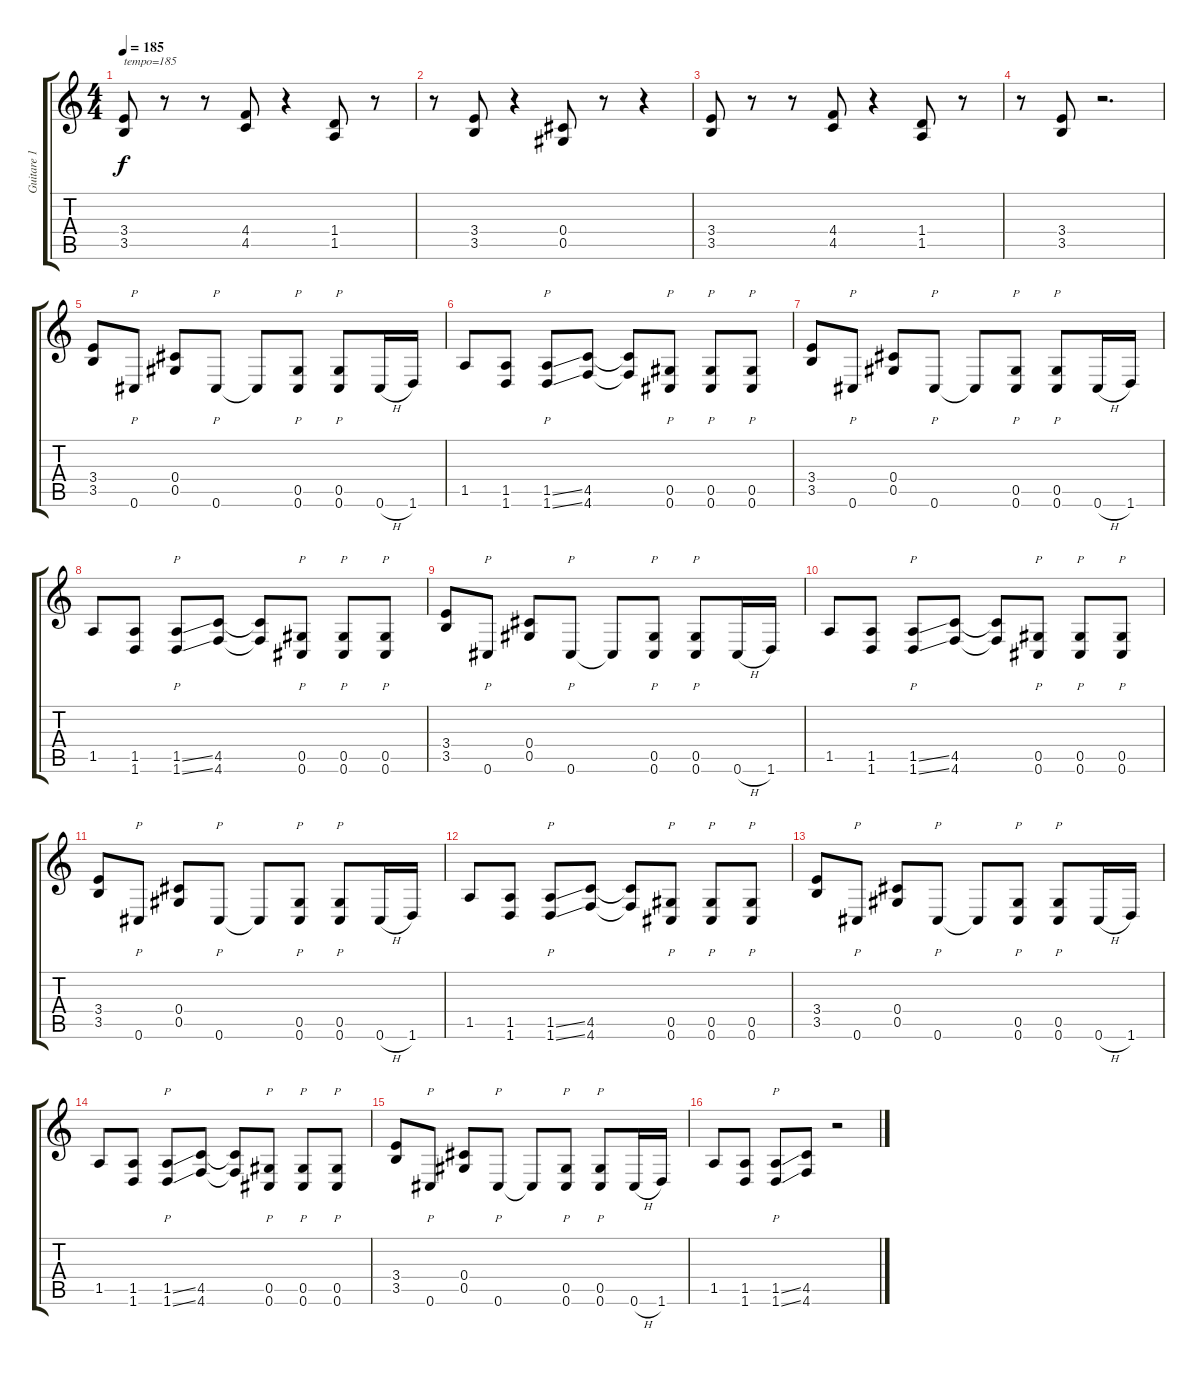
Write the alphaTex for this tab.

\track ("Guitare 1" "Guitare 1") {instrument distortionguitar}
\staff {score tabs}
\tuning (Eb4 Bb3 Gb3 Db3 Ab2 Db2) {hide}
\ts (4 4)
\tempo 185
\clef g2
\ks c
(3.4 3.5).8{txt "tempo=185" dy f instrument distortionguitar} r.8 r.8 (4.4 4.5).8 r.4 (1.4 1.5).8 r.8 |
r.8 (3.4 3.5).8 r.4 (0.4 0.5).8 r.8 r.4 |
(3.4 3.5).8 r.8 r.8 (4.4 4.5).8 r.4 (1.4 1.5).8 r.8 |
r.8 (3.4 3.5).8 r.2{d} |
(3.4 3.5).8 0.6.8{p} (0.4 0.5).8 0.6.8{p} 0.6{t}.8 (0.5 0.6).8{p} (0.5 0.6).8{p} 0.6{h}.16 1.6.16 |
1.5.8 (1.5 1.6).8 (1.5{ss} 1.6{ss}).8{p} (4.5 4.6).8 (4.5{t} 4.6{t}).8 (0.5 0.6).8{p} (0.5 0.6).8{p} (0.5 0.6).8{p} |
(3.4 3.5).8 0.6.8{p} (0.4 0.5).8 0.6.8{p} 0.6{t}.8 (0.5 0.6).8{p} (0.5 0.6).8{p} 0.6{h}.16 1.6.16 |
1.5.8 (1.5 1.6).8 (1.5{ss} 1.6{ss}).8{p} (4.5 4.6).8 (4.5{t} 4.6{t}).8 (0.5 0.6).8{p} (0.5 0.6).8{p} (0.5 0.6).8{p} |
(3.4 3.5).8 0.6.8{p} (0.4 0.5).8 0.6.8{p} 0.6{t}.8 (0.5 0.6).8{p} (0.5 0.6).8{p} 0.6{h}.16 1.6.16 |
1.5.8 (1.5 1.6).8 (1.5{ss} 1.6{ss}).8{p} (4.5 4.6).8 (4.5{t} 4.6{t}).8 (0.5 0.6).8{p} (0.5 0.6).8{p} (0.5 0.6).8{p} |
(3.4 3.5).8 0.6.8{p} (0.4 0.5).8 0.6.8{p} 0.6{t}.8 (0.5 0.6).8{p} (0.5 0.6).8{p} 0.6{h}.16 1.6.16 |
1.5.8 (1.5 1.6).8 (1.5{ss} 1.6{ss}).8{p} (4.5 4.6).8 (4.5{t} 4.6{t}).8 (0.5 0.6).8{p} (0.5 0.6).8{p} (0.5 0.6).8{p} |
(3.4 3.5).8 0.6.8{p} (0.4 0.5).8 0.6.8{p} 0.6{t}.8 (0.5 0.6).8{p} (0.5 0.6).8{p} 0.6{h}.16 1.6.16 |
1.5.8 (1.5 1.6).8 (1.5{ss} 1.6{ss}).8{p} (4.5 4.6).8 (4.5{t} 4.6{t}).8 (0.5 0.6).8{p} (0.5 0.6).8{p} (0.5 0.6).8{p} |
(3.4 3.5).8 0.6.8{p} (0.4 0.5).8 0.6.8{p} 0.6{t}.8 (0.5 0.6).8{p} (0.5 0.6).8{p} 0.6{h}.16 1.6.16 |
1.5.8 (1.5 1.6).8 (1.5{ss} 1.6{ss}).8{p} (4.5 4.6).8 r.2
